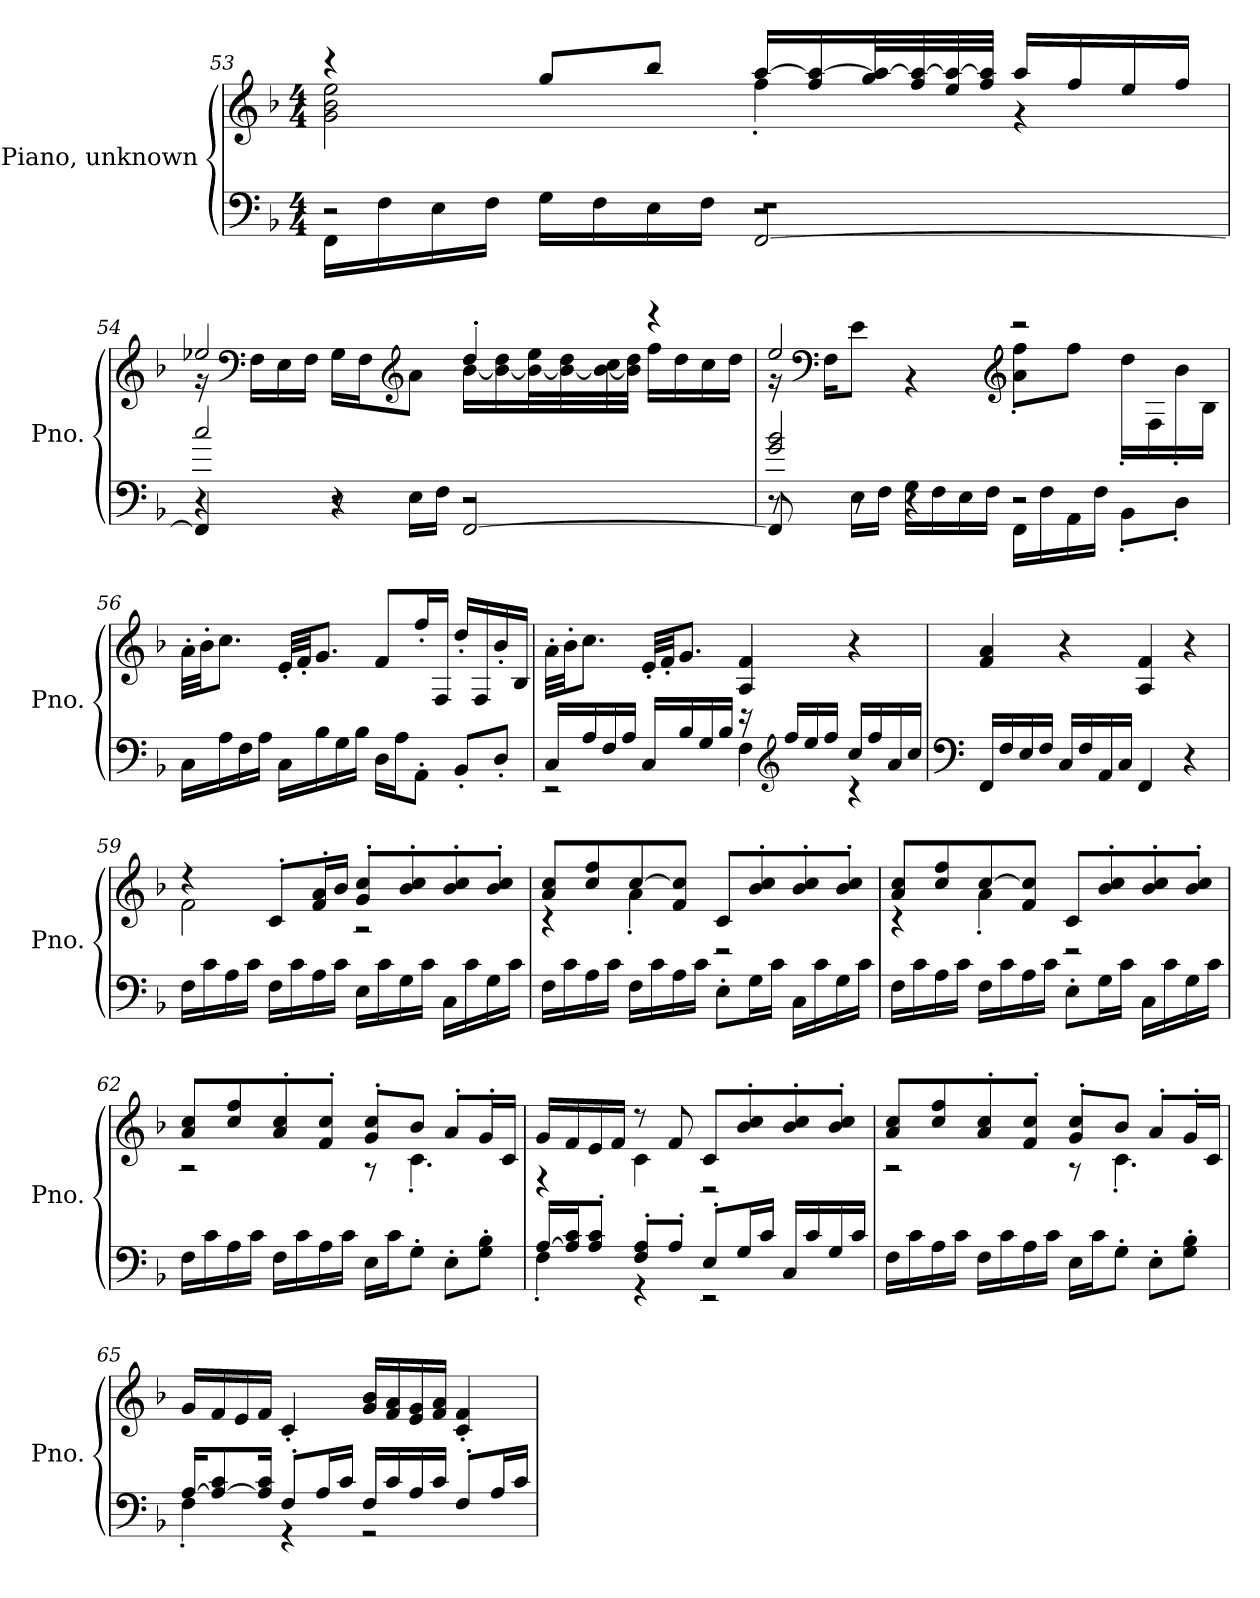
**kern	**kern
*part1	*part1
*staff2	*staff1
*I"Piano, unknown	*
*I'Pno.	*
*clefF4	*clefG2
*k[b-]	*k[b-]
*M4/4	*M4/4
=53	=53
*^	*^
*	*^	*	*
1r	16FF\LL	2r	4r	2g\ 2b-\ 2ee\
.	16F\	.	.	.
.	16E\	.	.	.
.	16F\JJ	.	.	.
.	16G\LL	.	8gg/L	.
.	16F\	.	.	.
.	16E\	.	8bb-/J	.
.	16F\JJ	.	.	.
.	2r	[2FF/	[16aa/LL	4ff'\
.	.	.	16ff/ 16aa/_	.
.	.	.	32gg/ 32aa/_L	.
.	.	.	32ff/ 32aa/_	.
.	.	.	32ee/ 32aa/_	.
.	.	.	32ff/ 32aa/]JJJ	.
.	.	.	16aa/LL	4r
.	.	.	16ff/	.
.	.	.	16ee/	.
.	.	.	16ff/JJ	.
!!LO:LB:g=z	!!
=54	=54	=54	=54	=54
2cc/	4r	4FF/]	2ee-X/	16r
*	*	*	*clefF4	*
.	.	.	.	16F\LL
.	.	.	.	16E\
.	.	.	.	16F\JJ
.	8r	4r	.	16G\LL
.	.	.	.	16F\J
*	*	*	*clefG2	*
.	16E\LL	.	.	8a\J
.	16F\JJ	.	.	.
2r	2r	[2FF/	4dd'/	[16b-\LL
.	.	.	.	16b-\_ 16dd\
.	.	.	.	32b-\_ 32ee-\L
.	.	.	.	32b-\_ 32dd\
.	.	.	.	32b-\_ 32cc\
.	.	.	.	32b-\] 32dd\JJJ
.	.	.	4r	16ff\LL
.	.	.	.	16dd\
.	.	.	.	16cc\
.	.	.	.	16dd\JJ
=55	=55	=55	=55	=55
2g/ 2b-/	8r	8FF/]	2ee/	16r
*	*	*	*clefF4	*
.	.	.	.	16F\KL
.	16E\LL	8r	.	8e\J
.	16F\JJ	.	.	.
.	16G\LL	4r	.	4r
.	16F\	.	.	.
.	16E\	.	.	.
.	16F\JJ	.	.	.
*	*	*	*clefG2	*
2r	16FF\LL	2r	2r	8a\' 8ff\'L
.	16F\	.	.	.
.	16AA\	.	.	8ff\J
.	16F\JJ	.	.	.
.	8BB-'\L	.	.	16dd'\LL
.	.	.	.	16F\
.	8D'\J	.	.	16b-'\
.	.	.	.	16B-\JJ
*v	*v	*v	*	*
*	*v	*v
!!LO:LB:g=z
=56	=56
16C\LL	32a'\LLL
.	32b-'\JJ
16A\	8.cc\J
16F\	.
16A\JJ	.
16C\LL	32e'/LLL
.	32f'/JJ
16B-\	8.g/J
16G\	.
16B-\JJ	.
16D\LL	8f/L
16A\J	.
8AA'\J	16ff'/L
.	16F/JJ
8BB-'/L	16dd'/LL
.	16F/
8D'/J	16b-'/
.	16B-/JJ
=57	=57
*^	*
16C/LL	2r	32a'\LLL
.	.	32b-'\JJ
16A/	.	8.cc\J
16F/	.	.
16A/JJ	.	.
16C/LL	.	32e'/LLL
.	.	32f'/JJ
16B-/	.	8.g/J
16G/	.	.
16B-/JJ	.	.
16r	4F\	4A/ 4f/
*clefG2	*	*
16ff/LL	.	.
16ee/	.	.
16ff/JJ	.	.
16cc/LL	4r	4r
16ff/	.	.
16a/	.	.
16cc/JJ	.	.
*v	*v	*
!!LO:LB:g=z
=58	=58
*clefF4	*
16FF/LL	4f/ 4a/
16F/	.
16E/	.
16F/JJ	.
16C/LL	4r
16F/	.
16AA/	.
16C/JJ	.
4FF/	4A/ 4f/
4r	4r
=59	=59
*	*^
16F\LL	4r	2f\
16c\	.	.
16A\	.	.
16c\JJ	.	.
16F\LL	8c'/L	.
16c\	.	.
16A\	16f/' 16a/'L	.
16c\JJ	16b-/JJ	.
16E\LL	8g/' 8cc/'L	2r
16c\	.	.
16G\	8b-/' 8cc/'	.
16c\JJ	.	.
16C\LL	8b-/' 8cc/'	.
16c\	.	.
16G\	8b-/' 8cc/'J	.
16c\JJ	.	.
=60	=60	=60
16F\LL	8a/ 8cc/L	4r
16c\	.	.
16A\	8cc/ 8ff/	.
16c\JJ	.	.
16F\LL	[8cc/	4a'\
16c\	.	.
16A\	8f/ 8cc/]J	.
16c\JJ	.	.
8E'\L	8c/L	2r
16G\L	8b-/' 8cc/'	.
16c\JJ	.	.
16C\LL	8b-/' 8cc/'	.
16c\	.	.
16G\	8b-/' 8cc/'J	.
16c\JJ	.	.
!!LO:LB:g=z	!!
=61	=61	=61
16F\LL	8a/ 8cc/L	4r
16c\	.	.
16A\	8cc/ 8ff/	.
16c\JJ	.	.
16F\LL	[8cc/	4a'\
16c\	.	.
16A\	8f/ 8cc/]J	.
16c\JJ	.	.
8E'\L	8c/L	2r
16G\L	8b-/' 8cc/'	.
16c\JJ	.	.
16C\LL	8b-/' 8cc/'	.
16c\	.	.
16G\	8b-/' 8cc/'J	.
16c\JJ	.	.
=62	=62	=62
16F\LL	8a/ 8cc/L	2r
16c\	.	.
16A\	8cc/ 8ff/	.
16c\JJ	.	.
16F\LL	8a/' 8cc/'	.
16c\	.	.
16A\	8f/' 8cc/'J	.
16c\JJ	.	.
16E\LL	8g/' 8cc/'L	8r
16c\J	.	.
8G'\J	8b-/J	4.c'\
8E'\L	8a'/L	.
8G\' 8B-\'J	16g'/L	.
.	16c/JJ	.
=63	=63	=63
*^	*	*
[16A/LL	4F'\	16g/LL	4r
16A/] 16c/J	.	16f/	.
8A/' 8c/'J	.	16e/	.
.	.	16f/JJ	.
8F/' 8A/'L	4r	8r	4c\
8A'/J	.	8f/	.
8E'/L	2r	8c/L	2r
16G/L	.	8b-/' 8cc/'	.
16c/JJ	.	.	.
16C/LL	.	8b-/' 8cc/'	.
16c/	.	.	.
16G/	.	8b-/' 8cc/'J	.
16c/JJ	.	.	.
*v	*v	*	*
!!LO:PB:g=z	!!
=64	=64	=64
16F\LL	8a/ 8cc/L	2r
16c\	.	.
16A\	8cc/ 8ff/	.
16c\JJ	.	.
16F\LL	8a/' 8cc/'	.
16c\	.	.
16A\	8f/' 8cc/'J	.
16c\JJ	.	.
16E\LL	8g/' 8cc/'L	8r
16c\J	.	.
8G'\J	8b-/J	4.c'\
8E'\L	8a'/L	.
8G\' 8B-\'J	16g'/L	.
.	16c/JJ	.
*	*v	*v
=65	=65
*^	*
[16A/KL	4F'\	16g/LL
8A/_ 8c/	.	16f/
.	.	16e/
16A/] 16c/Jk	.	16f/JJ
8F'/L	4r	4c'/
16A/L	.	.
16c/JJ	.	.
16F/LL	2r	16g/ 16b-/LL
16c/	.	16f/ 16a/
16A/	.	16e/ 16g/
16c/JJ	.	16f/ 16a/JJ
8F'/L	.	4c/' 4f/'
16A/L	.	.
16c/JJ	.	.
*v	*v	*
=	=
*-	*-
